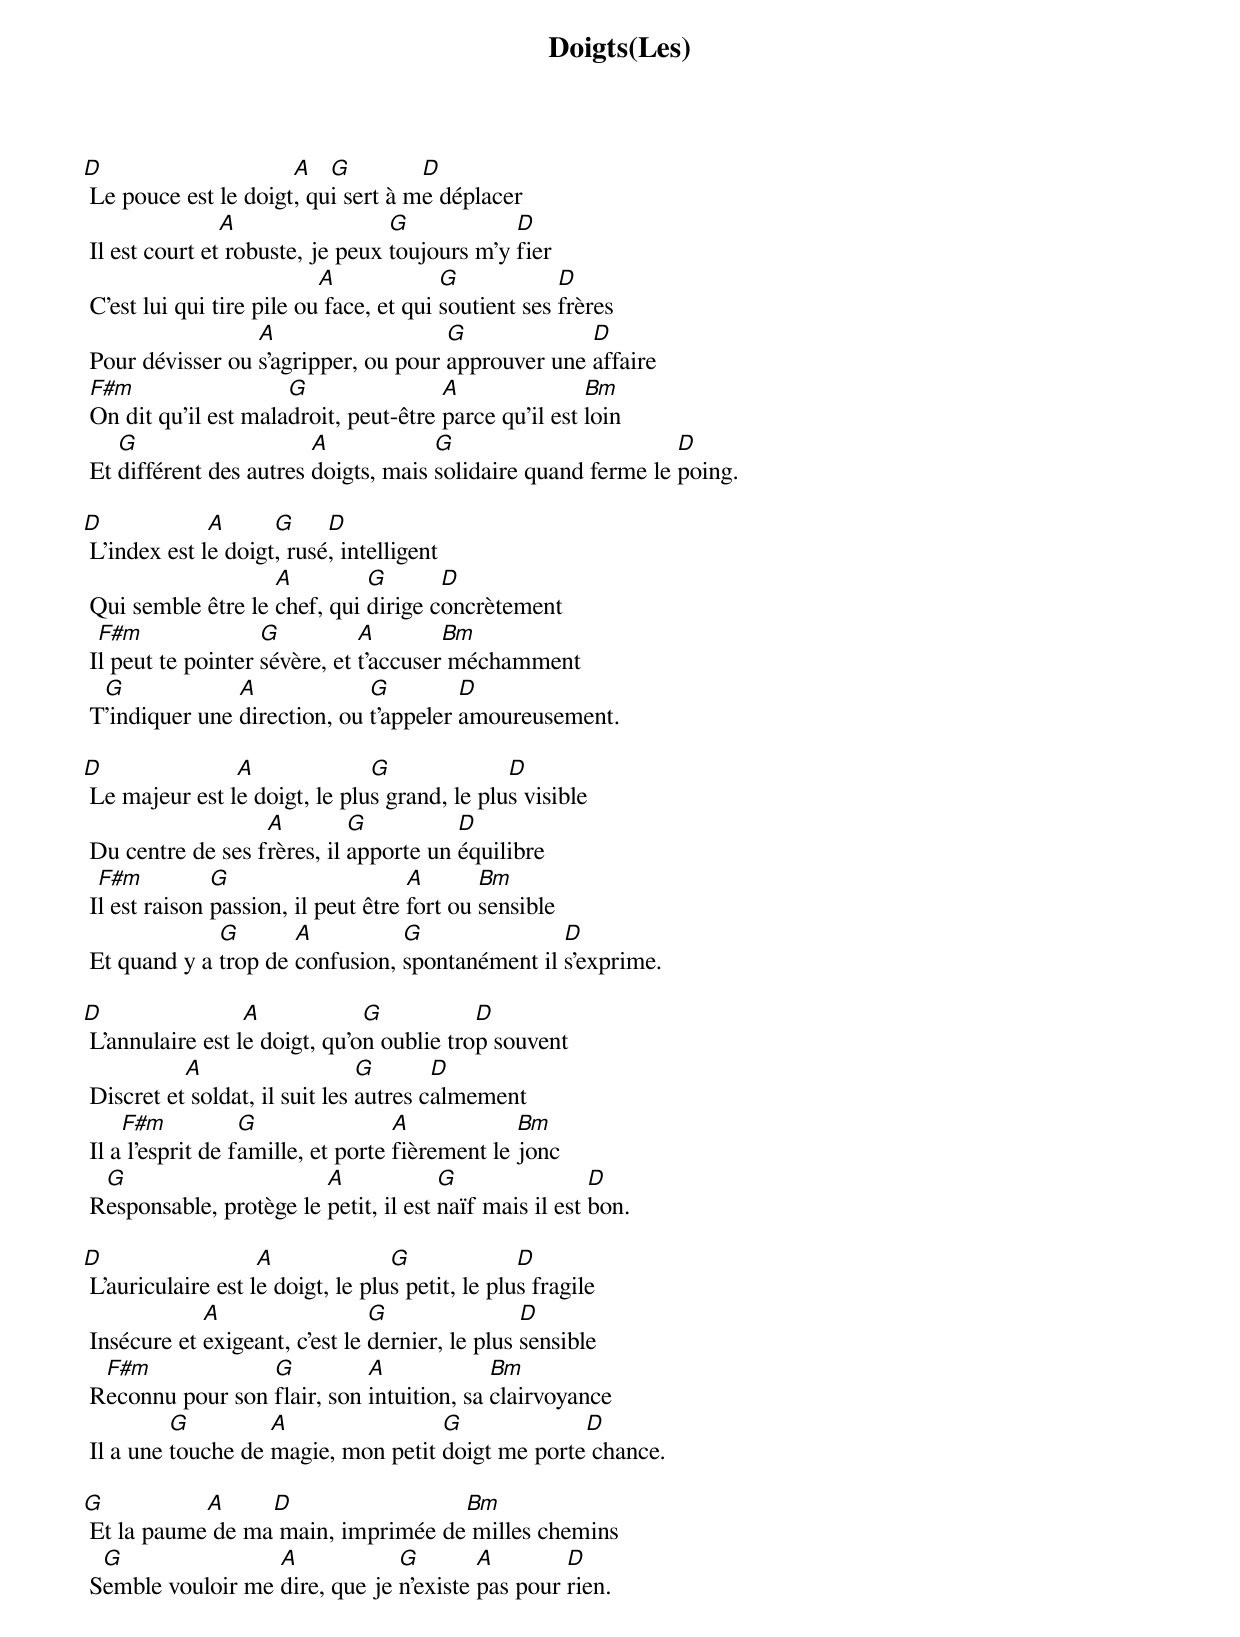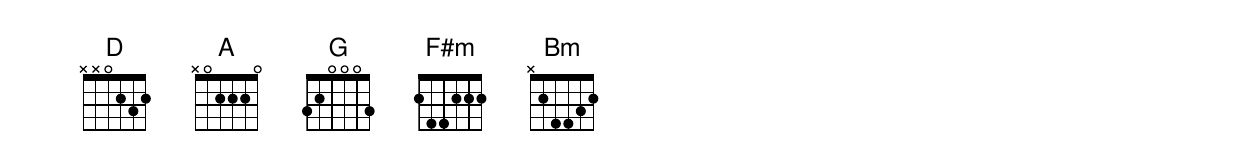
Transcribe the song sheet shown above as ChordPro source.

{t:Doigts(Les)}
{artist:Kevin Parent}
[D] Le pouce est le doigt[A], qu[G]i sert à m[D]e déplacer
 Il est court et[A] robuste, je peux [G]toujours m'y [D]fier
 C'est lui qui tire pile ou[A] face, et qui [G]soutient ses [D]frères
 Pour dévisser ou [A]s'agripper, ou pour [G]approuver une [D]affaire
 [F#m]On dit qu'il est mala[G]droit, peut-être [A]parce qu'il est [Bm]loin
 Et [G]différent des autres [A]doigts, mais [G]solidaire quand ferme le [D]poing.

[D] L'index est l[A]e doigt[G], rusé[D], intelligent
 Qui semble être le [A]chef, qui [G]dirige c[D]oncrètement
 I[F#m]l peut te pointer [G]sévère, et [A]t'accuser[Bm] méchamment
 T[G]'indiquer une [A]direction, ou [G]t'appeler [D]amoureusement.

[D] Le majeur est l[A]e doigt, le plu[G]s grand, le plu[D]s visible
 Du centre de ses f[A]rères, il [G]apporte un [D]équilibre
 I[F#m]l est raison [G]passion, il peut être [A]fort ou [Bm]sensible
 Et quand y a [G]trop de [A]confusion, [G]spontanément il [D]s'exprime.

[D] L'annulaire est l[A]e doigt, qu'o[G]n oublie tro[D]p souvent
 Discret et[A] soldat, il suit les [G]autres c[D]almement
 Il a[F#m] l'esprit de f[G]amille, et porte [A]fièrement le [Bm]jonc
 R[G]esponsable, protège le [A]petit, il est [G]naïf mais il est [D]bon.

[D] L'auriculaire est l[A]e doigt, le plu[G]s petit, le plu[D]s fragile
 Insécure et [A]exigeant, c'est le [G]dernier, le plus [D]sensible
 R[F#m]econnu pour son [G]flair, son [A]intuition, sa [Bm]clairvoyance
 Il a une [G]touche de [A]magie, mon petit [G]doigt me porte[D] chance.

[G] Et la paume[A] de ma[D] main, imprimée de[Bm] milles chemins
 S[G]emble vouloir me [A]dire, que je [G]n'existe [A]pas pour [D]rien.
